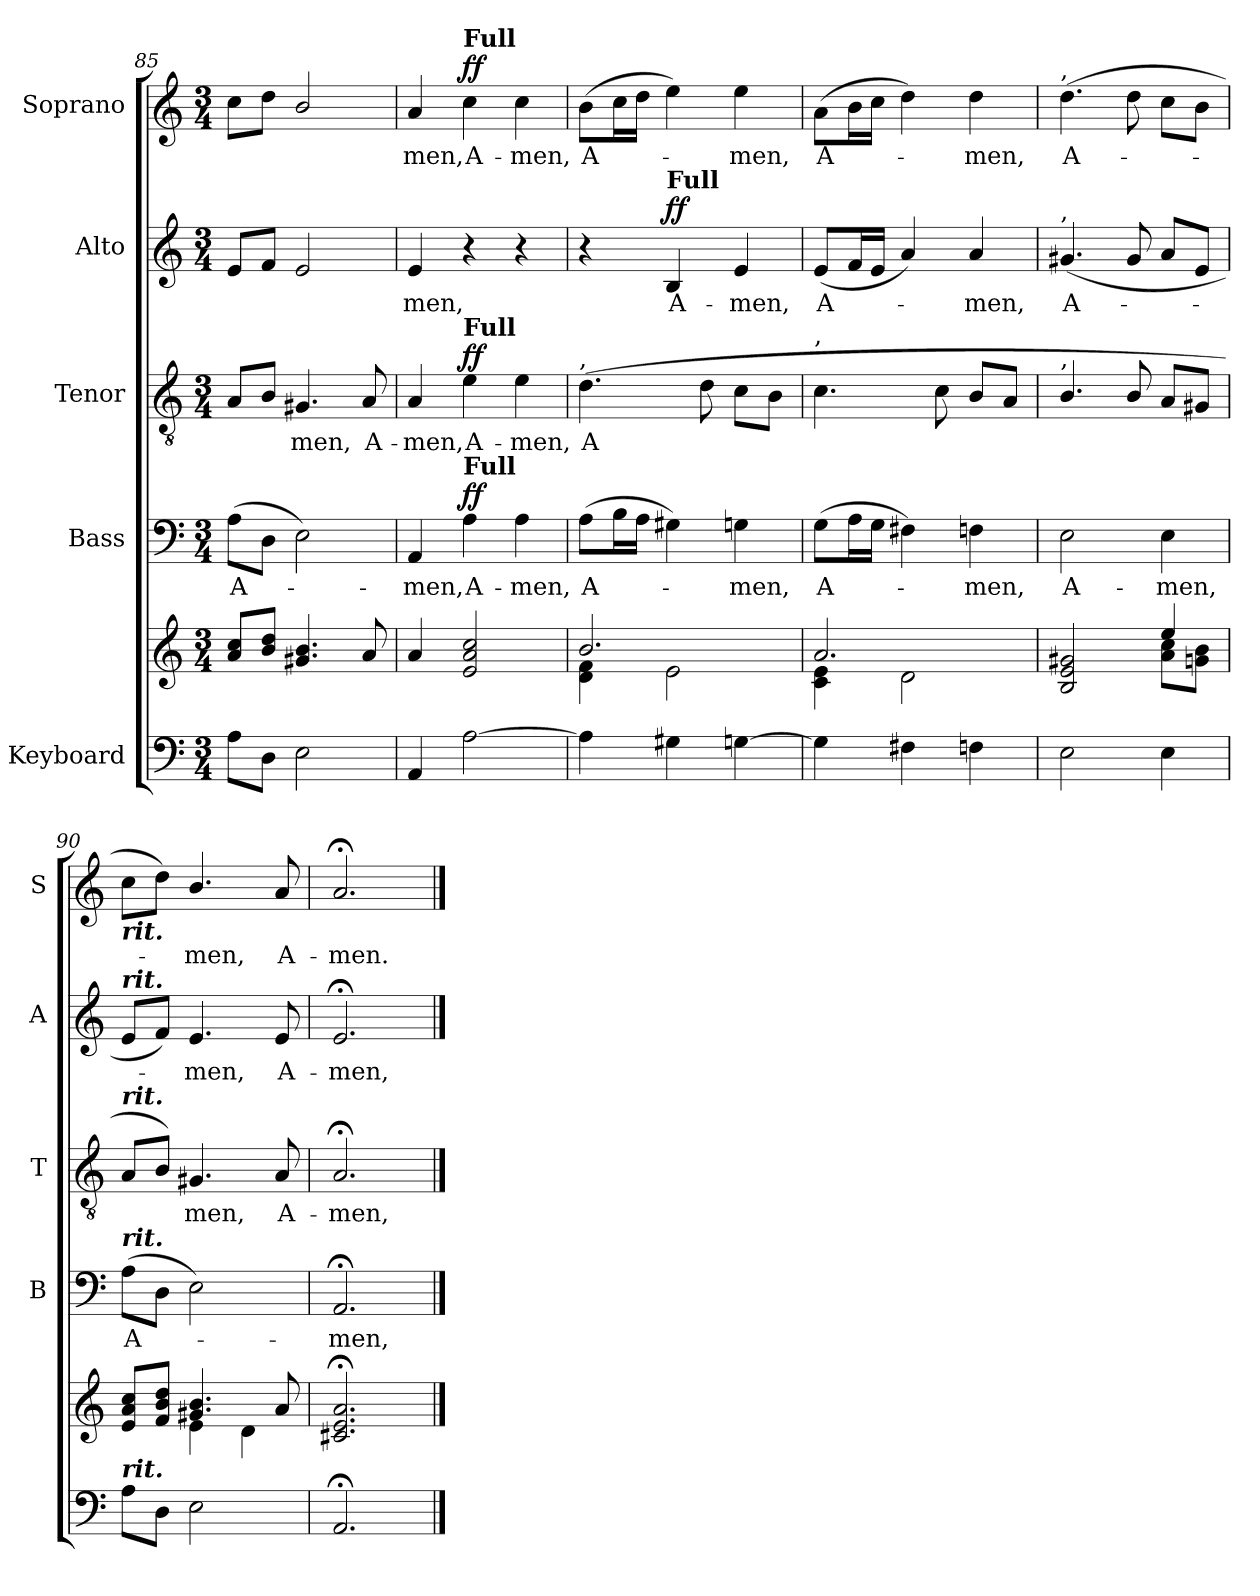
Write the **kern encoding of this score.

**kern	**kern	**kern	**text	**dynam	**kern	**text	**dynam	**kern	**text	**dynam	**kern	**text	**dynam
*part5	*part5	*part4	*part4	*part4	*part3	*part3	*part3	*part2	*part2	*part2	*part1	*part1	*part1
*staff6	*staff5	*staff4	*staff4	*staff4	*staff3	*staff3	*staff3	*staff2	*staff2	*staff2	*staff1	*staff1	*staff1
*I"Keyboard	*	*I"Bass	*	*	*I"Tenor	*	*	*I"Alto	*	*	*I"Soprano	*	*
*	*	*I'B	*	*	*I'T	*	*	*I'A	*	*	*I'S	*	*
!!LO:LB:g=z
*clefF4	*clefG2	*clefF4	*	*	*clefGv2	*	*	*clefG2	*	*	*clefG2	*	*
*k[]	*k[]	*k[]	*	*	*k[]	*	*	*k[]	*	*	*k[]	*	*
*C:	*C:	*C:	*	*	*C:	*	*	*C:	*	*	*C:	*	*
*M3/4	*M3/4	*M3/4	*	*	*M3/4	*	*	*M3/4	*	*	*M3/4	*	*
=85	=85	=85	=85	=85	=85	=85	=85	=85	=85	=85	=85	=85	=85
*	*^	*	*	*	*	*	*	*	*	*	*	*	*
!	!	!LO:N:vis=1	!	!LO:LY:b	!	!	!	!	!	!	!	!	!	!
8AL	8a 8ccL	2.ryy	(>8AL	A-	.	8AL	.	.	8eL	.	.	8ccL	.	.
8DJ	8b 8ddJ	.	8DJ	.	.	8BJ	.	.	8fJ	.	.	8ddJ	.	.
!	!	!	!	!	!	!	!LO:LY:b	!	!	!	!	!	!	!
2E	4.g#X 4.b	.	2E)	.	.	4.G#X	men,	.	2e	.	.	2b/	.	.
!	!	!	!	!	!	!	!LO:LY:b	!	!	!	!	!	!	!
.	8a	.	.	.	.	8A	A-	.	.	.	.	.	.	.
=86	=86	=86	=86	=86	=86	=86	=86	=86	=86	=86	=86	=86	=86	=86
!	!	!LO:N:vis=1	!	!LO:LY:b	!	!	!LO:LY:b	!	!	!LO:LY:b	!	!	!LO:LY:b	!
4AA	4a	2.ryy	4AA	men,	.	4A	-men,	.	4e	men,	.	4a	men,	.
!	!	!	!	!	!	!	!	!	!	!	!	!LO:TX:a:B:t=Full	!	!
!	!	!	!	!	!	!LO:TX:a:B:t=Full	!	!	!	!	!	!	!	!
!	!	!	!LO:TX:a:B:t=Full	!	!	!	!	!	!	!	!	!	!	!
!	!	!	!	!LO:LY:b	!LO:DY:b	!	!LO:LY:b	!LO:DY:b	!	!	!	!	!LO:LY:b	!LO:DY:b
[2A	2e 2a 2cc	.	4A	A-	ff	4e	A-	ff	4r	.	.	4cc	A-	ff
!	!	!	!	!LO:LY:b	!	!	!LO:LY:b	!	!	!	!	!	!LO:LY:b	!
.	.	.	4A	-men,	.	4e	-men,	.	4r	.	.	4cc	-men,	.
=87	=87	=87	=87	=87	=87	=87	=87	=87	=87	=87	=87	=87	=87	=87
!	!	!	!	!	!	!LO:TX:a:t=,	!	!	!	!	!	!	!	!
!	!	!	!	!LO:LY:b	!	!	!LO:LY:b	!	!	!	!	!	!LO:LY:b	!
4A]	2.b/	4d\ 4f\	(>8AL	A-	.	(<4.d	A	.	4r	.	.	(>8bL	A-	.
.	.	.	16BL	.	.	.	.	.	.	.	.	16ccL	.	.
.	.	.	16AJJ	.	.	.	.	.	.	.	.	16ddJJ	.	.
!	!	!	!	!	!	!	!	!	!LO:TX:a:B:t=Full	!	!	!	!	!
!	!	!	!	!	!	!	!	!	!	!LO:LY:b	!LO:DY:b	!	!	!
4G#X	.	2e\	4G#X)	.	.	.	.	.	4B	A-	ff	4ee)	.	.
.	.	.	.	.	.	8d	.	.	.	.	.	.	.	.
!	!	!	!	!LO:LY:b	!	!	!	!	!	!LO:LY:b	!	!	!LO:LY:b	!
[4Gn	.	.	4Gn	men,	.	8cL	.	.	4e	-men,	.	4ee	men,	.
.	.	.	.	.	.	8BJ	.	.	.	.	.	.	.	.
=88	=88	=88	=88	=88	=88	=88	=88	=88	=88	=88	=88	=88	=88	=88
!	!	!	!	!	!	!LO:TX:a:t=,	!	!	!	!	!	!	!	!
!	!	!	!	!LO:LY:b	!	!	!	!	!	!LO:LY:b	!	!	!LO:LY:b	!
4G]	2.a	4c\ 4e\	(>8GL	A-	.	4.c	.	.	(<8eL	A-	.	(>8aL	A-	.
.	.	.	16AL	.	.	.	.	.	16fL	.	.	16bL	.	.
.	.	.	16GJJ	.	.	.	.	.	16eJJ	.	.	16ccJJ	.	.
4F#X	.	2d\	4F#X)	.	.	.	.	.	4a)	.	.	4dd)	.	.
.	.	.	.	.	.	8c	.	.	.	.	.	.	.	.
!	!	!	!	!LO:LY:b	!	!	!	!	!	!LO:LY:b	!	!	!LO:LY:b	!
4Fn	.	.	4Fn	men,	.	8BL	.	.	4a	men,	.	4dd	men,	.
.	.	.	.	.	.	8AJ	.	.	.	.	.	.	.	.
=89	=89	=89	=89	=89	=89	=89	=89	=89	=89	=89	=89	=89	=89	=89
!	!	!	!	!	!	!	!	!	!	!	!	!LO:TX:a:t=,	!	!
!	!	!	!	!	!	!	!	!	!LO:TX:a:t=,	!	!	!	!	!
!	!	!	!	!	!	!LO:TX:a:t=,	!	!	!	!	!	!	!	!
!	!	!	!	!LO:LY:b	!	!	!	!	!	!LO:LY:b	!	!	!LO:LY:b	!
2E	2B 2e 2g#X	2ryy	2E	A-	.	4.B/	.	.	(<4.g#X	A-	.	(>4.dd	A-	.
.	.	.	.	.	.	8B/	.	.	8g#	.	.	8dd	.	.
!	!	!	!	!LO:LY:b	!	!	!	!	!	!	!	!	!	!
4E	4ee/	8a\ 8cc\L	4E	-men,	.	8AL	.	.	8aL	.	.	8ccL	.	.
.	.	8g\ 8b\J	.	.	.	8G#XJ	.	.	8eJ	.	.	8bJ	.	.
=90	=90	=90	=90	=90	=90	=90	=90	=90	=90	=90	=90	=90	=90	=90
!	!	!	!	!	!	!	!	!	!	!	!	!LO:TX:b:Bi:t=rit.	!	!
!	!	!	!	!	!	!	!	!	!LO:TX:a:Bi:t=rit.	!	!	!	!	!
!	!	!	!	!	!	!LO:TX:a:Bi:t=rit.	!	!	!	!	!	!	!	!
!	!	!	!LO:TX:a:Bi:t=rit.	!	!	!	!	!	!	!	!	!	!	!
!LO:TX:a:Bi:t=rit.	!	!	!	!	!	!	!	!	!	!	!	!	!	!
!	!	!	!	!LO:LY:b	!	!	!	!	!	!	!	!	!	!
8AL	8e 8a 8ccL	4ryy	(>8AL	A-	.	8AL	.	.	8eL	.	.	8ccL	.	.
8DJ	8f 8b 8ddJ	.	8DJ	.	.	8BJ)	.	.	8fJ)	.	.	8ddJ)	.	.
!	!	!	!	!	!	!	!LO:LY:b	!	!	!LO:LY:b	!	!	!LO:LY:b	!
2E	4.g#X 4.b	4e\	2E)	.	.	4.G#X	men,	.	4.e	men,	.	4.b/	men,	.
.	.	4d\	.	.	.	.	.	.	.	.	.	.	.	.
!	!	!	!	!	!	!	!LO:LY:b	!	!	!LO:LY:b	!	!	!LO:LY:b	!
.	8a	.	.	.	.	8A	A-	.	8e	A-	.	8a	A-	.
=91	=91	=91	=91	=91	=91	=91	=91	=91	=91	=91	=91	=91	=91	=91
!	!	!LO:N:vis=1	!	!LO:LY:b	!	!	!LO:LY:b	!	!	!LO:LY:b	!	!	!LO:LY:b	!
2.AA;<	2.c#X;< 2.e;< 2.a;<	2.ryy	2.AA;<	men,	.	2.A;<	-men,	.	2.e;<	-men,	.	2.a;<	-men.	.
*	*v	*v	*	*	*	*	*	*	*	*	*	*	*	*
==	==	==	==	==	==	==	==	==	==	==	==	==	==
*-	*-	*-	*-	*-	*-	*-	*-	*-	*-	*-	*-	*-	*-
